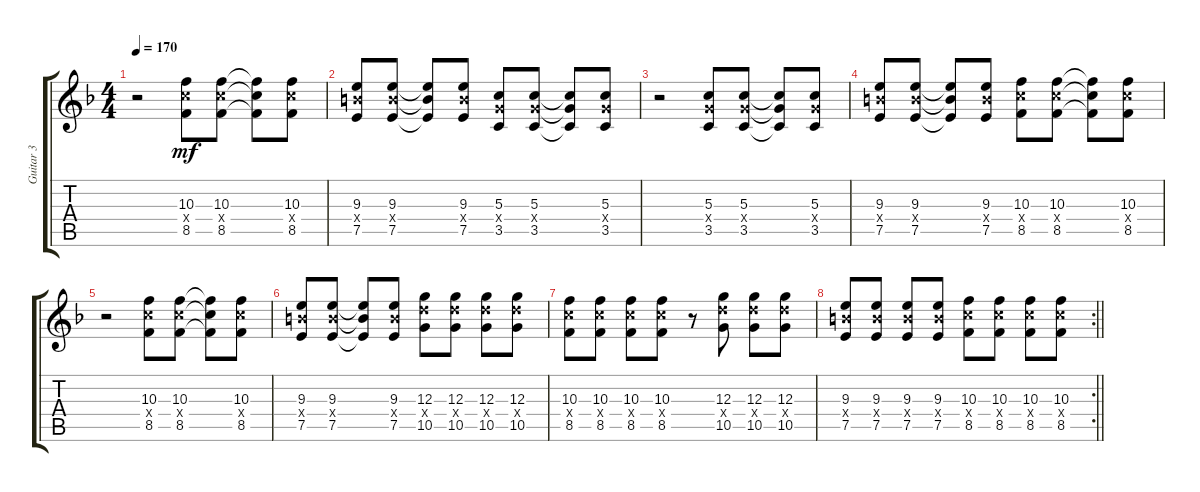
\track ("Guitar 3" "Guitar 3") {instrument overdrivenguitar}
\staff {score tabs}
\tuning (E4 B3 G3 D3 A2 D2) {hide}
\ts (4 4)
\tempo 170
\clef g2
\ks f
r.2{dy mf instrument overdrivenguitar} (10.3 10.4{x} 8.5).8 (10.3 10.4{x} 8.5).8 (10.3{t} 10.4{t} 8.5{t}).8 (10.3 10.4{x} 8.5).8 |
(9.3 9.4{x} 7.5).8 (9.3 9.4{x} 7.5).8 (9.3{t} 9.4{t} 7.5{t}).8 (9.3 9.4{x} 7.5).8 (5.3 5.4{x} 3.5).8 (5.3 5.4{x} 3.5).8 (5.3{t} 5.4{t} 3.5{t}).8 (5.3 5.4{x} 3.5).8 |
r.2 (5.3 5.4{x} 3.5).8 (5.3 5.4{x} 3.5).8 (5.3{t} 5.4{t} 3.5{t}).8 (5.3 5.4{x} 3.5).8 |
(9.3 9.4{x} 7.5).8 (9.3 9.4{x} 7.5).8 (9.3{t} 9.4{t} 7.5{t}).8 (9.3 9.4{x} 7.5).8 (10.3 10.4{x} 8.5).8 (10.3 10.4{x} 8.5).8 (10.3{t} 10.4{t} 8.5{t}).8 (10.3 10.4{x} 8.5).8 |
r.2 (10.3 10.4{x} 8.5).8 (10.3 10.4{x} 8.5).8 (10.3{t} 10.4{t} 8.5{t}).8 (10.3 10.4{x} 8.5).8 |
(9.3 9.4{x} 7.5).8 (9.3 9.4{x} 7.5).8 (9.3{t} 9.4{t} 7.5{t}).8 (9.3 9.4{x} 7.5).8 (12.3 12.4{x} 10.5).8 (12.3 12.4{x} 10.5).8 (12.3 12.4{x} 10.5).8 (12.3 12.4{x} 10.5).8 |
(10.3 10.4{x} 8.5).8 (10.3 10.4{x} 8.5).8 (10.3 10.4{x} 8.5).8 (10.3 10.4{x} 8.5).8 r.8 (12.3 12.4{x} 10.5).8 (12.3 12.4{x} 10.5).8 (12.3 12.4{x} 10.5).8 |
\rc 2
\barLineRight lightlight
(9.3 9.4{x} 7.5).8 (9.3 9.4{x} 7.5).8 (9.3 9.4{x} 7.5).8 (9.3 9.4{x} 7.5).8 (10.3 10.4{x} 8.5).8 (10.3 10.4{x} 8.5).8 (10.3 10.4{x} 8.5).8 (10.3 10.4{x} 8.5).8
